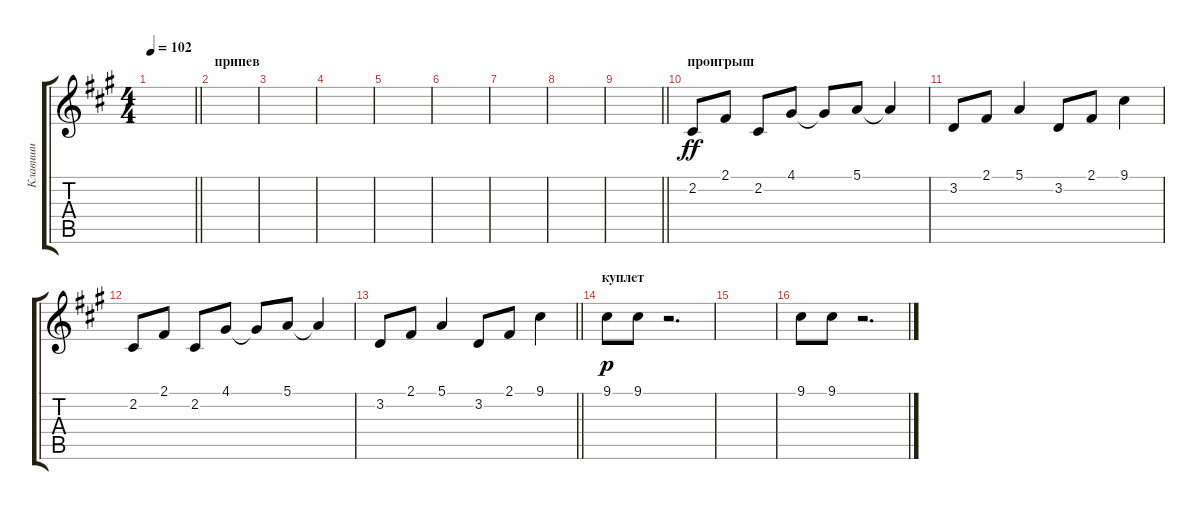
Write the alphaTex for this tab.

\track ("Клавиши" "Клавиши") {instrument electricpiano2}
\staff {score tabs}
\tuning (E4 B3 G3 D3 A2 E2) {hide}
\ts (4 4)
\tempo 102
\clef g2
\barLineRight lightlight
\ks f#minor
|
\section ("" "припев")
|
|
|
|
|
|
|
\barLineRight lightlight
|
\section ("" "проигрыш")
2.2.8{dy ff} 2.1.8 2.2.8 4.1.8 4.1{t}.8 5.1.8 5.1{t}.4 |
3.2.8 2.1.8 5.1.4 3.2.8 2.1.8 9.1.4 |
2.2.8 2.1.8 2.2.8 4.1.8 4.1{t}.8 5.1.8 5.1{t}.4 |
\barLineRight lightlight
3.2.8 2.1.8 5.1.4 3.2.8 2.1.8 9.1.4 |
\section ("" "куплет")
9.1.8{dy p instrument choiraahs} 9.1.8 r.2{d} |
|
9.1.8 9.1.8 r.2{d}
